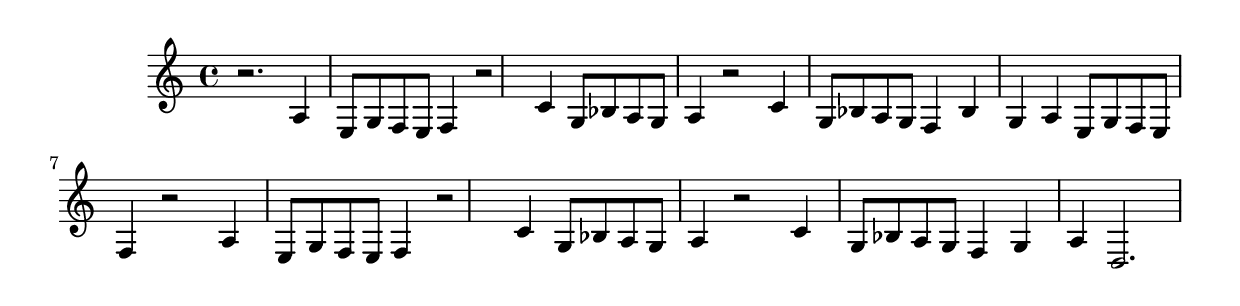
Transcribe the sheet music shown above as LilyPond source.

%%  sesto_basso.ly
%%  Copyright (c) 2011 Benjamin Coudrin <benjamin.coudrin@gmail.com>
%%                All Rights Reserved
%%
%%  Copyleft :
%%  This program is free software. It comes without any warranty, to
%%  the extent permitted by applicable law. You can redistribute it
%%  and/or modify it under the terms of the Do What The Fuck You Want
%%  To Public License, Version 2, as published by Sam Hocevar. See
%%  http://sam.zoy.org/wtfpl/COPYING for more details.

\relative c {
  r2.
  a'4 e8[ g f e]
  f4 r2
  c'4 g8[ bes a g]
  a4 r2
  c4 g8[ bes a g]
  f4 bes4 g4
  a4 e8[ g f e]
  f4 r2
  a4 e8[ g f e]
  f4 r2
  c'4 g8[ bes a g]
  a4 r2
  c4 g8[ bes a g]
  f4 g4 a4
  d,2. 
}